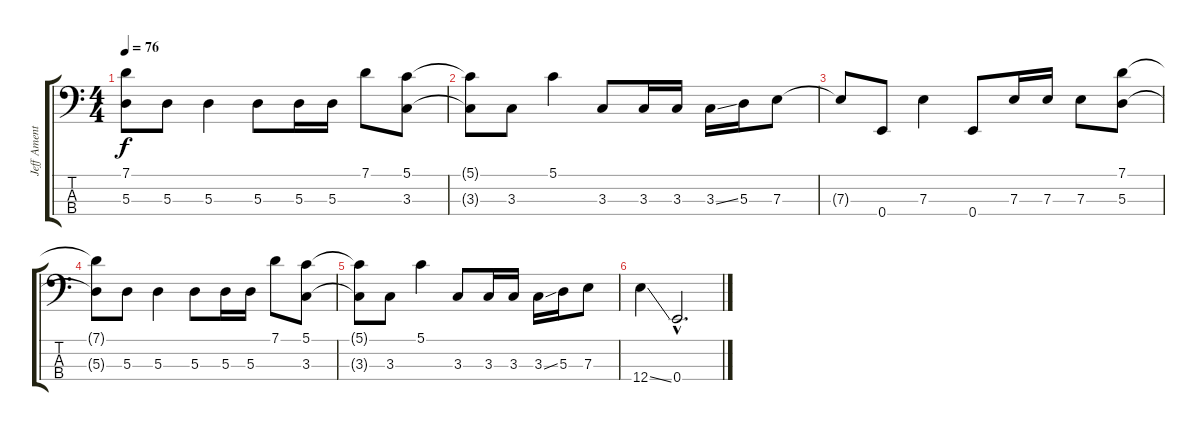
\track ("Jeff Ament (Bass)" "Jeff Ament") {instrument fretlessbass}
\staff {score tabs}
\tuning (G2 D2 A1 E1) {hide}
\ts (4 4)
\tempo 76
\clef f4
\ks c
(7.1{t} 5.3{t}).8{dy f} 5.3.8 5.3.4 5.3.8 5.3.16 5.3.16 7.1.8 (5.1 3.3).8 |
(5.1{t} 3.3{t}).8 3.3.8 5.1.4 3.3.8 3.3.16 3.3.16 3.3{ss}.16 5.3.16 7.3.8 |
7.3{t}.8 0.4.8 7.3.4 0.4.8 7.3.16 7.3.16 7.3.8 (7.1 5.3).8 |
(7.1{t} 5.3{t}).8 5.3.8 5.3.4 5.3.8 5.3.16 5.3.16 7.1.8 (5.1 3.3).8 |
(5.1{t} 3.3{t}).8 3.3.8 5.1.4 3.3.8 3.3.16 3.3.16 3.3{ss}.16 5.3.16 7.3.8 |
12.4{ss}.4 0.4{hac}.2{d}
